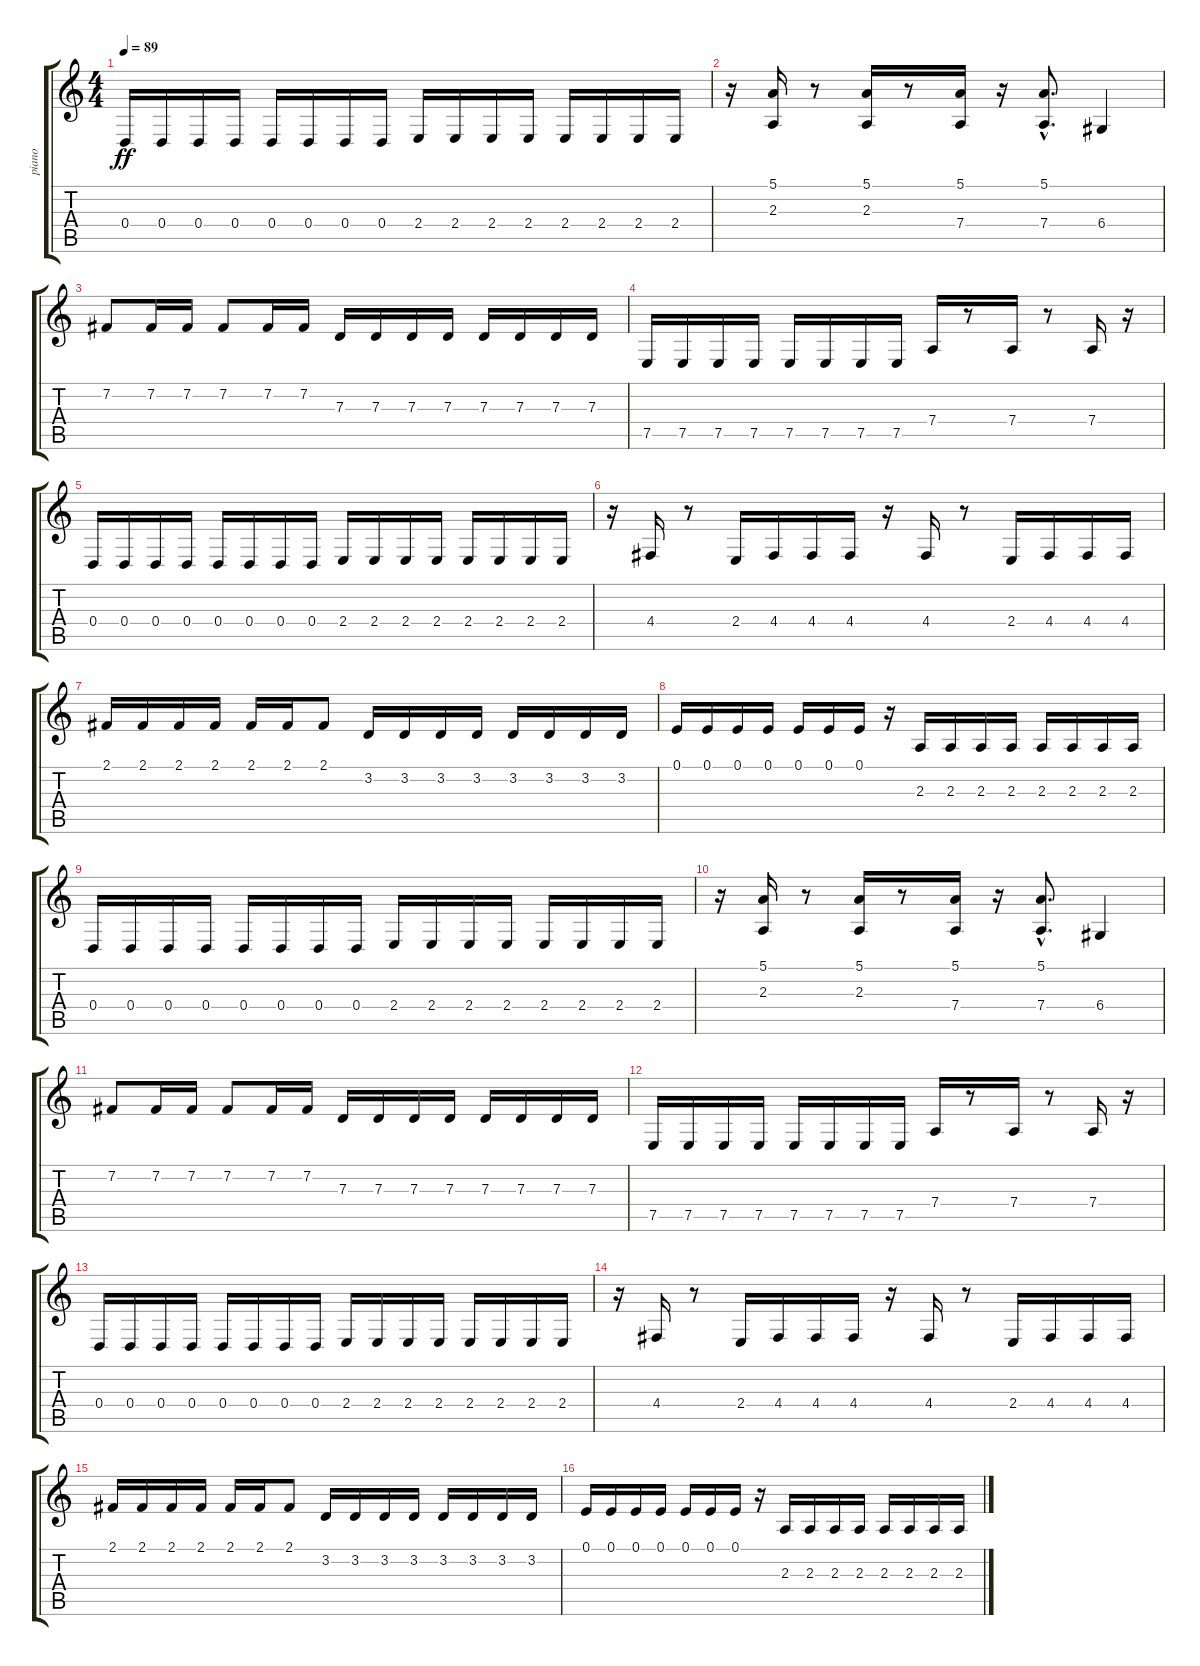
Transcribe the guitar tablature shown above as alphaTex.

\track ("piano" "piano") {instrument acousticgrandpiano}
\staff {score tabs}
\tuning (E4 B3 G3 D3 A2 E2) {hide}
\ts (4 4)
\tempo 89
\clef g2
\ks c
0.4.16{dy ff} 0.4.16 0.4.16 0.4.16 0.4.16 0.4.16 0.4.16 0.4.16 2.4.16 2.4.16 2.4.16 2.4.16 2.4.16 2.4.16 2.4.16 2.4.16 |
r.16 (5.1 2.3).16 r.8 (5.1 2.3).16 r.8 (5.1 7.4).16 r.16 (5.1{hac} 7.4{hac}).8{d} 6.4.4 |
7.2.8 7.2.16 7.2.16 7.2.8 7.2.16 7.2.16 7.3.16 7.3.16 7.3.16 7.3.16 7.3.16 7.3.16 7.3.16 7.3.16 |
7.5.16 7.5.16 7.5.16 7.5.16 7.5.16 7.5.16 7.5.16 7.5.16 7.4.16 r.8 7.4.16 r.8 7.4.16 r.16 |
0.4.16 0.4.16 0.4.16 0.4.16 0.4.16 0.4.16 0.4.16 0.4.16 2.4.16 2.4.16 2.4.16 2.4.16 2.4.16 2.4.16 2.4.16 2.4.16 |
r.16 4.4.16 r.8 2.4.16 4.4.16 4.4.16 4.4.16 r.16 4.4.16 r.8 2.4.16 4.4.16 4.4.16 4.4.16 |
2.1.16 2.1.16 2.1.16 2.1.16 2.1.16 2.1.16 2.1.8 3.2.16 3.2.16 3.2.16 3.2.16 3.2.16 3.2.16 3.2.16 3.2.16 |
0.1.16 0.1.16 0.1.16 0.1.16 0.1.16 0.1.16 0.1.16 r.16 2.3.16 2.3.16 2.3.16 2.3.16 2.3.16 2.3.16 2.3.16 2.3.16 |
0.4.16 0.4.16 0.4.16 0.4.16 0.4.16 0.4.16 0.4.16 0.4.16 2.4.16 2.4.16 2.4.16 2.4.16 2.4.16 2.4.16 2.4.16 2.4.16 |
r.16 (5.1 2.3).16 r.8 (5.1 2.3).16 r.8 (5.1 7.4).16 r.16 (5.1{hac} 7.4{hac}).8{d} 6.4.4 |
7.2.8 7.2.16 7.2.16 7.2.8 7.2.16 7.2.16 7.3.16 7.3.16 7.3.16 7.3.16 7.3.16 7.3.16 7.3.16 7.3.16 |
7.5.16 7.5.16 7.5.16 7.5.16 7.5.16 7.5.16 7.5.16 7.5.16 7.4.16 r.8 7.4.16 r.8 7.4.16 r.16 |
0.4.16 0.4.16 0.4.16 0.4.16 0.4.16 0.4.16 0.4.16 0.4.16 2.4.16 2.4.16 2.4.16 2.4.16 2.4.16 2.4.16 2.4.16 2.4.16 |
r.16 4.4.16 r.8 2.4.16 4.4.16 4.4.16 4.4.16 r.16 4.4.16 r.8 2.4.16 4.4.16 4.4.16 4.4.16 |
2.1.16 2.1.16 2.1.16 2.1.16 2.1.16 2.1.16 2.1.8 3.2.16 3.2.16 3.2.16 3.2.16 3.2.16 3.2.16 3.2.16 3.2.16 |
0.1.16 0.1.16 0.1.16 0.1.16 0.1.16 0.1.16 0.1.16 r.16 2.3.16 2.3.16 2.3.16 2.3.16 2.3.16 2.3.16 2.3.16 2.3.16
